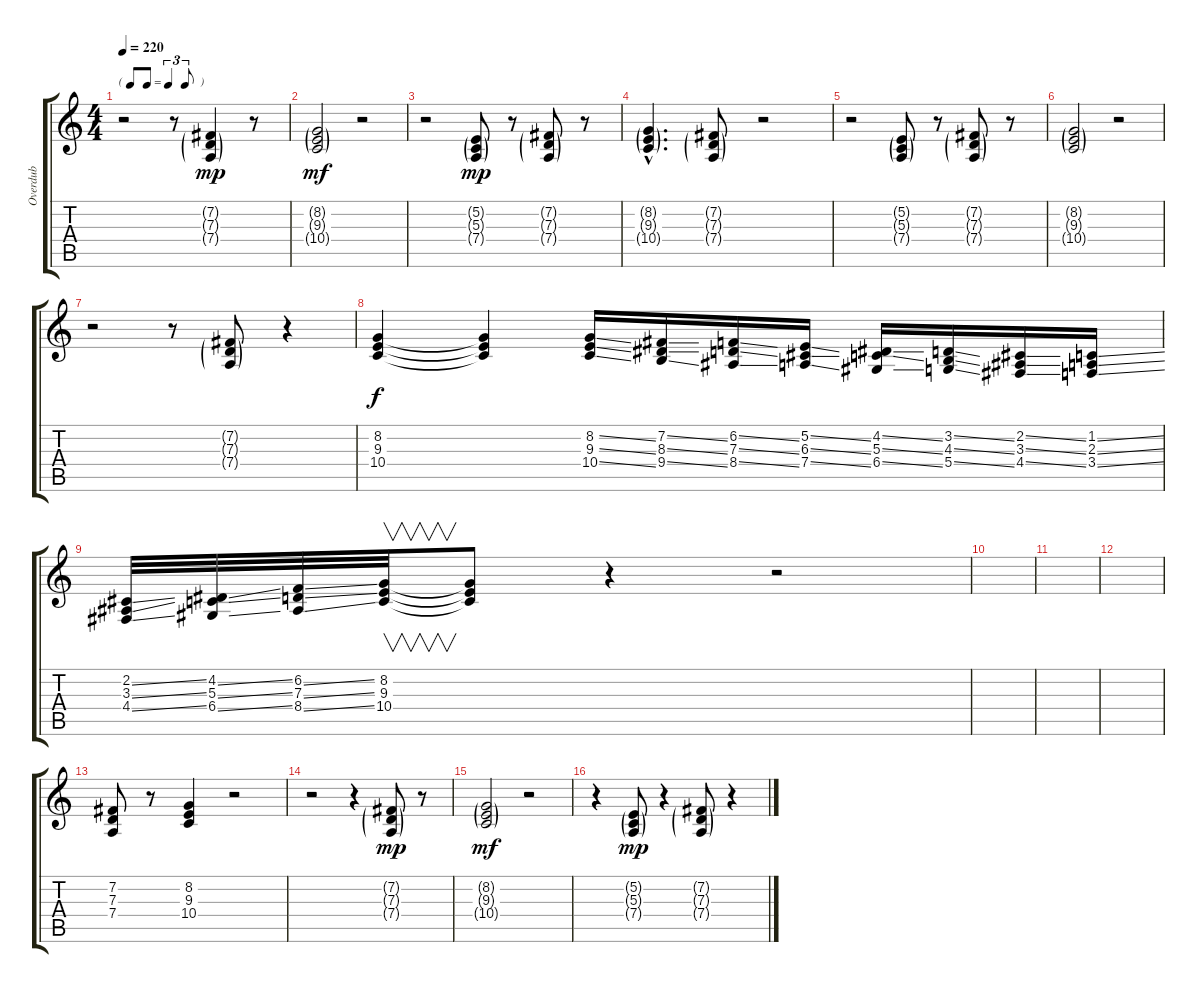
\track ("Overdub" "Overdub") {instrument drawbarorgan}
\staff {score tabs}
\tuning (E4 B3 G3 D3 A2 E2) {hide}
\ts (4 4)
\tf triplet8th
\tempo 220
\clef g2
\ks c
r.2{dy mp} r.8 (7.2{g} 7.3{g} 7.4{g}).4 r.8 |
(8.2{g} 9.3{g} 10.4{g}).2{dy mf} r.2 |
r.2 (5.2{g} 5.3{g} 7.4{g}).8{dy mp} r.8 (7.2{g} 7.3{g} 7.4{g}).8 r.8 |
(8.2{g hac} 9.3{g hac} 10.4{g hac}).4{d} (7.2{g} 7.3{g} 7.4{g}).8 r.2 |
r.2 (5.2{g} 5.3{g} 7.4{g}).8 r.8 (7.2{g} 7.3{g} 7.4{g}).8 r.8 |
(8.2{g} 9.3{g} 10.4{g}).2 r.2 |
r.2 r.8 (7.2{g} 7.3{g} 7.4{g}).8 r.4 |
(8.2 9.3 10.4).4{dy f} (8.2{t} 9.3{t} 10.4{t}).4 (8.2{ss} 9.3{ss} 10.4{ss}).16 (7.2{ss} 8.3{ss} 9.4{ss}).16 (6.2{ss} 7.3{ss} 8.4{ss}).16 (5.2{ss} 6.3{ss} 7.4{ss}).16 (4.2{ss} 5.3{ss} 6.4{ss}).16 (3.2{ss} 4.3{ss} 5.4{ss}).16 (2.2{ss} 3.3{ss} 4.4{ss}).16 (1.2{ss} 2.3{ss} 3.4{ss}).16 |
(2.2{ss} 3.3{ss} 4.4{ss}).32 (4.2{ss} 5.3{ss} 6.4{ss}).32 (6.2{ss} 7.3{ss} 8.4{ss}).32 (8.2 9.3 10.4).32{v} (8.2{t} 9.3{t} 10.4{t}).8 r.4 r.2 |
|
|
|
(7.2 7.3 7.4).8 r.8 (8.2 9.3 10.4).4 r.2 |
r.2 r.4 (7.2{g} 7.3{g} 7.4{g}).8{dy mp} r.8 |
(8.2{g} 9.3{g} 10.4{g}).2{dy mf} r.2 |
r.4 (5.2{g} 5.3{g} 7.4{g}).8{dy mp} r.4 (7.2{g} 7.3{g} 7.4{g}).8 r.4
